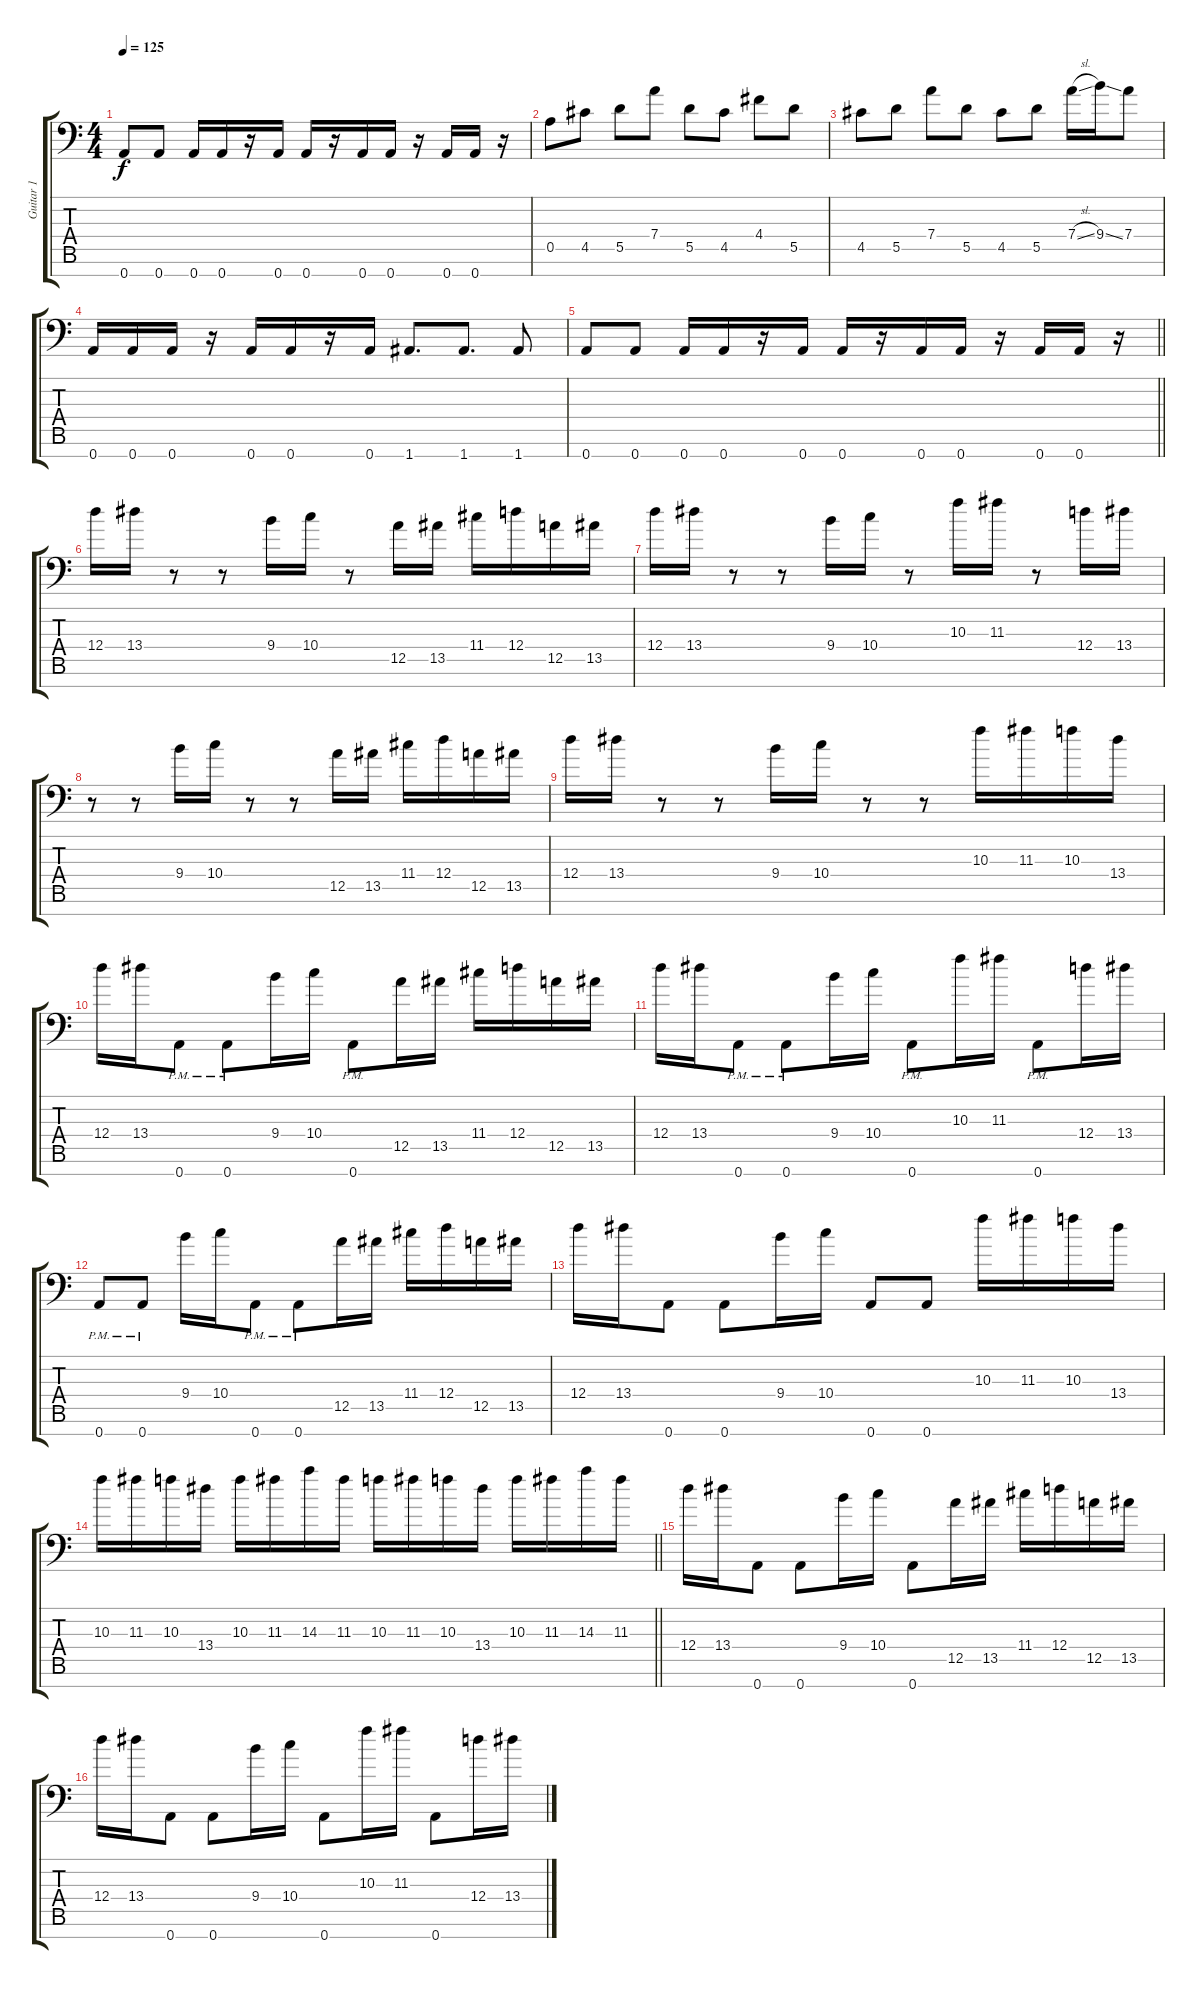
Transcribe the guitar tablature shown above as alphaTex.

\track ("Guitar 1" "Guitar 1") {instrument distortionguitar}
\staff {score tabs}
\tuning (E4 B3 G3 D3 A2 E2 A1) {hide}
\ts (4 4)
\tempo 125
\clef f4
\ks c
0.7.8{dy f} 0.7.8 0.7.16 0.7.16 r.16 0.7.16 0.7.16 r.16 0.7.16 0.7.16 r.16 0.7.16 0.7.16 r.16 |
0.5.8 4.5.8 5.5.8 7.4.8 5.5.8 4.5.8 4.4.8 5.5.8 |
4.5.8 5.5.8 7.4.8 5.5.8 4.5.8 5.5.8 7.4{sl}.16 9.4{ss}.16 7.4.8 |
0.7.16 0.7.16 0.7.16 r.16 0.7.16 0.7.16 r.16 0.7.16 1.7.8{d} 1.7.8{d} 1.7.8 |
\barLineRight lightlight
0.7.8 0.7.8 0.7.16 0.7.16 r.16 0.7.16 0.7.16 r.16 0.7.16 0.7.16 r.16 0.7.16 0.7.16 r.16 |
\section ("" "")
12.4.16{balance 8} 13.4.16 r.8 r.8 9.4.16 10.4.16 r.8 12.5.16 13.5.16 11.4.16 12.4.16 12.5.16 13.5.16 |
12.4.16 13.4.16 r.8 r.8 9.4.16 10.4.16 r.8 10.3.16 11.3.16 r.8 12.4.16 13.4.16 |
r.8 r.8 9.4.16 10.4.16 r.8 r.8 12.5.16 13.5.16 11.4.16 12.4.16 12.5.16 13.5.16 |
12.4.16 13.4.16 r.8 r.8 9.4.16 10.4.16 r.8 r.8 10.3.16 11.3.16 10.3.16 13.4.16 |
12.4.16 13.4.16 0.7{pm}.8 0.7{pm}.8 9.4.16 10.4.16 0.7{pm}.8 12.5.16 13.5.16 11.4.16 12.4.16 12.5.16 13.5.16 |
12.4.16 13.4.16 0.7{pm}.8 0.7{pm}.8 9.4.16 10.4.16 0.7{pm}.8 10.3.16 11.3.16 0.7{pm}.8 12.4.16 13.4.16 |
0.7{pm}.8 0.7{pm}.8 9.4.16 10.4.16 0.7{pm}.8 0.7{pm}.8 12.5.16 13.5.16 11.4.16 12.4.16 12.5.16 13.5.16 |
12.4.16 13.4.16 0.7.8 0.7.8 9.4.16 10.4.16 0.7.8 0.7.8 10.3.16 11.3.16 10.3.16 13.4.16 |
\barLineRight lightlight
10.3.16{balance 8} 11.3.16 10.3.16 13.4.16 10.3.16 11.3.16 14.3.16 11.3.16 10.3.16 11.3.16 10.3.16 13.4.16 10.3.16 11.3.16 14.3.16 11.3.16 |
12.4.16 13.4.16 0.7.8 0.7.8 9.4.16 10.4.16 0.7.8 12.5.16 13.5.16 11.4.16 12.4.16 12.5.16 13.5.16 |
12.4.16 13.4.16 0.7.8 0.7.8 9.4.16 10.4.16 0.7.8 10.3.16 11.3.16 0.7.8 12.4.16 13.4.16
